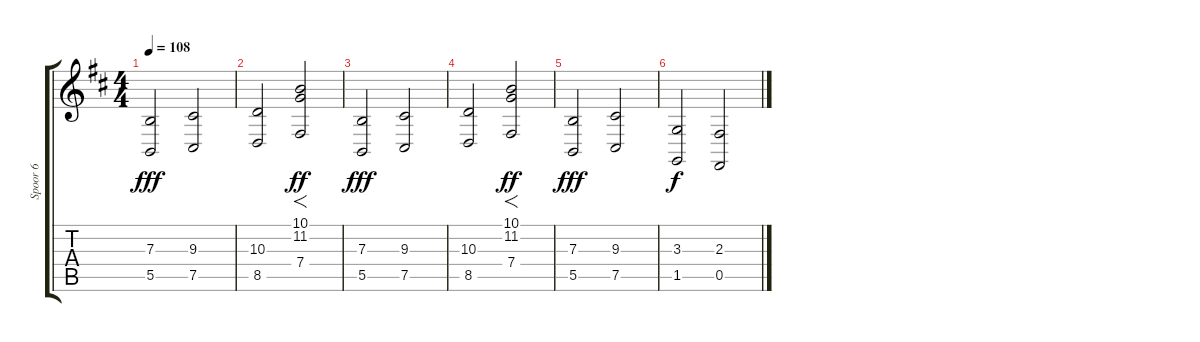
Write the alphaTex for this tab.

\track ("Spoor 6" "Spoor 6") {instrument choiraahs}
\staff {score tabs}
\tuning (Db4 Ab3 E3 B2 Gb2 B1) {hide}
\ts (4 4)
\tempo 108
\clef g2
\ks d
(7.3 5.5).2{dy fff} (9.3 7.5).2 |
(10.3 8.5).2 (10.1 11.2 7.4).2{f dy ff} |
(7.3 5.5).2{dy fff} (9.3 7.5).2 |
(10.3 8.5).2 (10.1 11.2 7.4).2{f dy ff} |
(7.3 5.5).2{dy fff} (9.3 7.5).2 |
(3.3 1.5).2{dy f} (2.3 0.5).2
